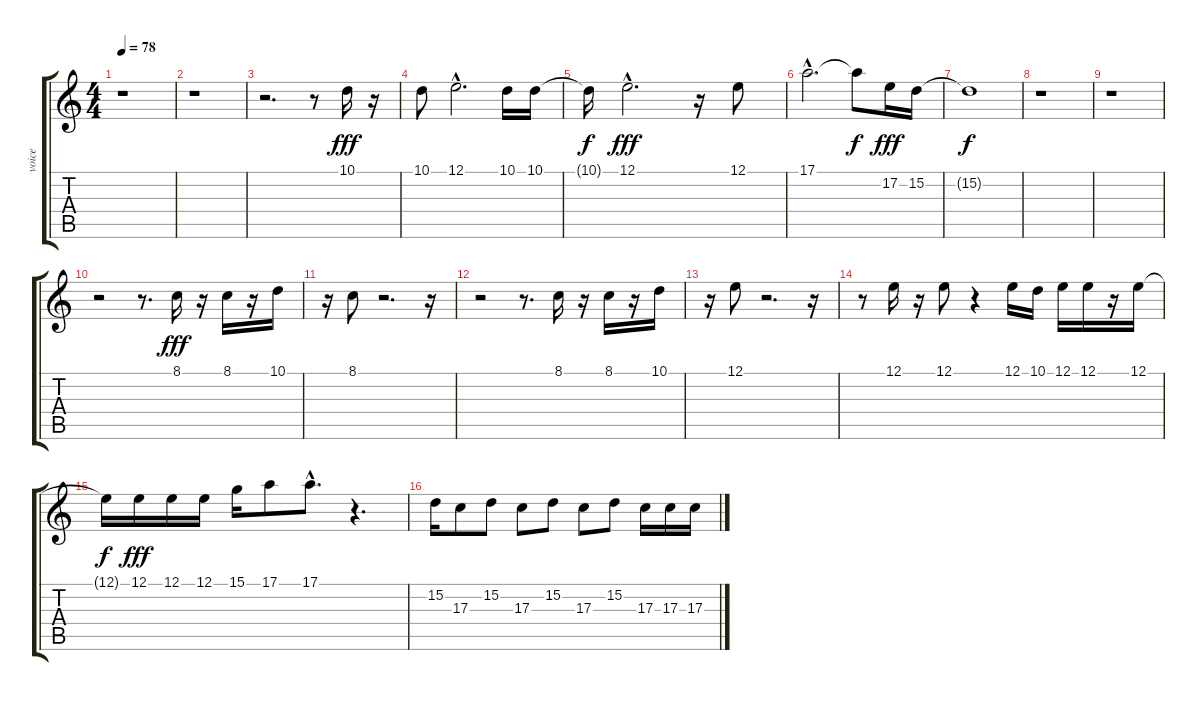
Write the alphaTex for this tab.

\track ("voice" "voice") {instrument altosax}
\staff {score tabs}
\tuning (E4 B3 G3 D3 A2 E2) {hide}
\ts (4 4)
\tempo 78
\clef g2
\ks c
r.1{dy fff instrument altosax} |
r.1 |
r.2{d} r.8 10.1.16 r.16 |
10.1.8 12.1{hac}.2{d} 10.1.16 10.1.16 |
10.1{t}.16{dy f} 12.1{hac}.2{d dy fff} r.16 12.1.8 |
17.1{hac}.2{d} 17.1{t}.8{dy f} 17.2.16{dy fff} 15.2.16 |
15.2{t}.1{dy f} |
r.1 |
r.1 |
r.2 r.8{d} 8.1.16{dy fff} r.16 8.1.16 r.16 10.1.16 |
r.16 8.1.8 r.2{d} r.16 |
r.2 r.8{d} 8.1.16 r.16 8.1.16 r.16 10.1.16 |
r.16 12.1.8 r.2{d} r.16 |
r.8 12.1.16 r.16 12.1.8 r.4 12.1.16 10.1.16 12.1.16 12.1.16 r.16 12.1.16 |
12.1{t}.16{dy f} 12.1.16{dy fff} 12.1.16 12.1.16 15.1.16 17.1.8 17.1{hac}.8{d} r.4{d} |
15.2.16 17.3.8 15.2.8 17.3.8 15.2.8 17.3.8 15.2.8 17.3.16 17.3.16 17.3.16
